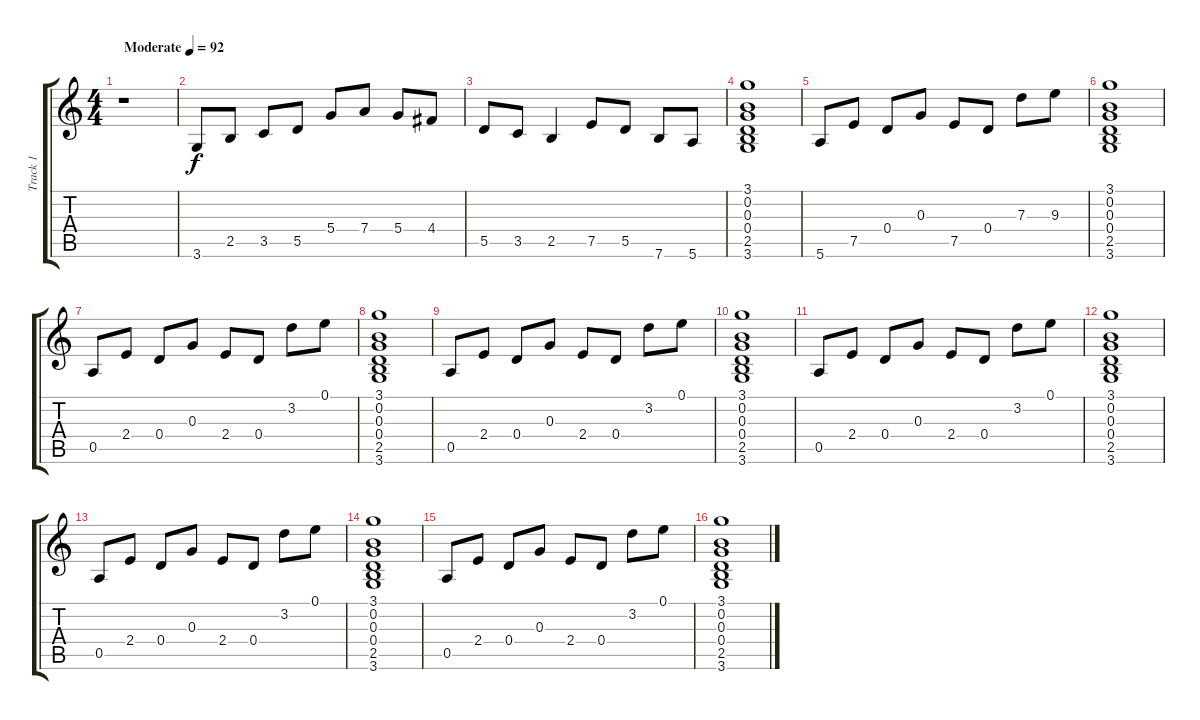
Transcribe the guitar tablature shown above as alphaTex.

\track ("Track 1" "Track 1") {instrument acousticguitarsteel}
\staff {score tabs}
\tuning (E4 B3 G3 D3 A2 E2) {hide}
\ts (4 4)
\tempo (92 "Moderate")
\clef g2
\ks c
r.1{dy f instrument acousticguitarsteel} |
3.6.8 2.5.8 3.5.8 5.5.8 5.4.8 7.4.8 5.4.8 4.4.8 |
5.5.8 3.5.8 2.5.4 7.5.8 5.5.8 7.6.8 5.6.8 |
(3.1 0.2 0.3 0.4 2.5 3.6).1 |
5.6.8 7.5.8 0.4.8 0.3.8 7.5.8 0.4.8 7.3.8 9.3.8 |
(3.1 0.2 0.3 0.4 2.5 3.6).1 |
0.5.8 2.4.8 0.4.8 0.3.8 2.4.8 0.4.8 3.2.8 0.1.8 |
(3.1 0.2 0.3 0.4 2.5 3.6).1 |
0.5.8 2.4.8 0.4.8 0.3.8 2.4.8 0.4.8 3.2.8 0.1.8 |
(3.1 0.2 0.3 0.4 2.5 3.6).1 |
0.5.8 2.4.8 0.4.8 0.3.8 2.4.8 0.4.8 3.2.8 0.1.8 |
(3.1 0.2 0.3 0.4 2.5 3.6).1 |
0.5.8 2.4.8 0.4.8 0.3.8 2.4.8 0.4.8 3.2.8 0.1.8 |
(3.1 0.2 0.3 0.4 2.5 3.6).1 |
0.5.8 2.4.8 0.4.8 0.3.8 2.4.8 0.4.8 3.2.8 0.1.8 |
(3.1 0.2 0.3 0.4 2.5 3.6).1
